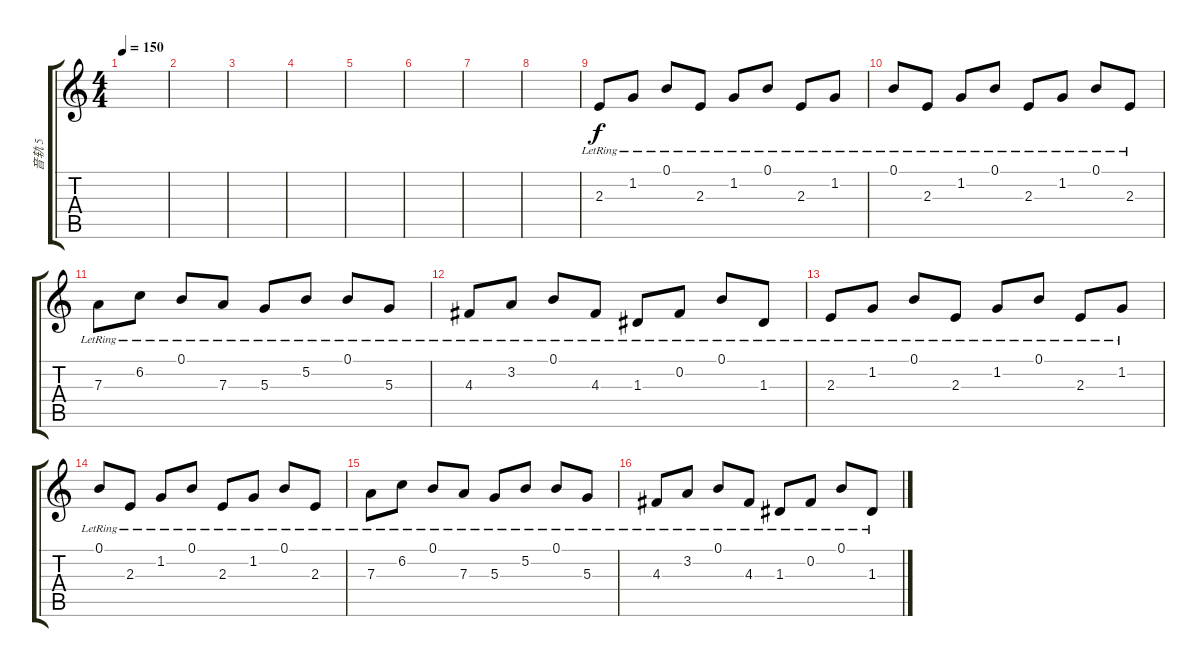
\track ("音轨 5" "音轨 5") {instrument electricguitarclean}
\staff {score tabs}
\tuning (B3 Gb3 D3 A2 E2 B1) {hide}
\ts (4 4)
\tempo 150
\clef g2
\ks c
|
|
|
|
|
|
|
|
2.3{lr}.8 1.2{lr}.8 0.1{lr}.8 2.3{lr}.8 1.2{lr}.8 0.1{lr}.8 2.3{lr}.8 1.2{lr}.8 |
0.1{lr}.8 2.3{lr}.8 1.2{lr}.8 0.1{lr}.8 2.3{lr}.8 1.2{lr}.8 0.1{lr}.8 2.3{lr}.8 |
7.3{lr}.8 6.2{lr}.8 0.1{lr}.8 7.3{lr}.8 5.3{lr}.8 5.2{lr}.8 0.1{lr}.8 5.3{lr}.8 |
4.3{lr}.8 3.2{lr}.8 0.1{lr}.8 4.3{lr}.8 1.3{lr}.8 0.2{lr}.8 0.1{lr}.8 1.3{lr}.8 |
2.3{lr}.8 1.2{lr}.8 0.1{lr}.8 2.3{lr}.8 1.2{lr}.8 0.1{lr}.8 2.3{lr}.8 1.2{lr}.8 |
0.1{lr}.8 2.3{lr}.8 1.2{lr}.8 0.1{lr}.8 2.3{lr}.8 1.2{lr}.8 0.1{lr}.8 2.3{lr}.8 |
7.3{lr}.8 6.2{lr}.8 0.1{lr}.8 7.3{lr}.8 5.3{lr}.8 5.2{lr}.8 0.1{lr}.8 5.3{lr}.8 |
4.3{lr}.8 3.2{lr}.8 0.1{lr}.8 4.3{lr}.8 1.3{lr}.8 0.2{lr}.8 0.1{lr}.8 1.3{lr}.8
